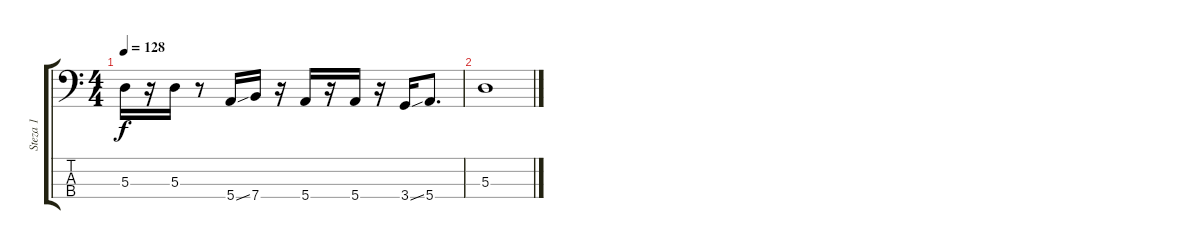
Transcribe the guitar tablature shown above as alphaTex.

\track ("Steza 1" "Steza 1") {instrument electricbasspick}
\staff {score tabs}
\tuning (G2 D2 A1 E1) {hide}
\ts (4 4)
\tempo 128
\clef f4
\ks c
5.3.16{dy f} r.16 5.3.16 r.8 5.4{ss}.16 7.4.16 r.16 5.4.16 r.16 5.4.16 r.16 3.4{ss}.16 5.4.8{d} |
5.3.1
